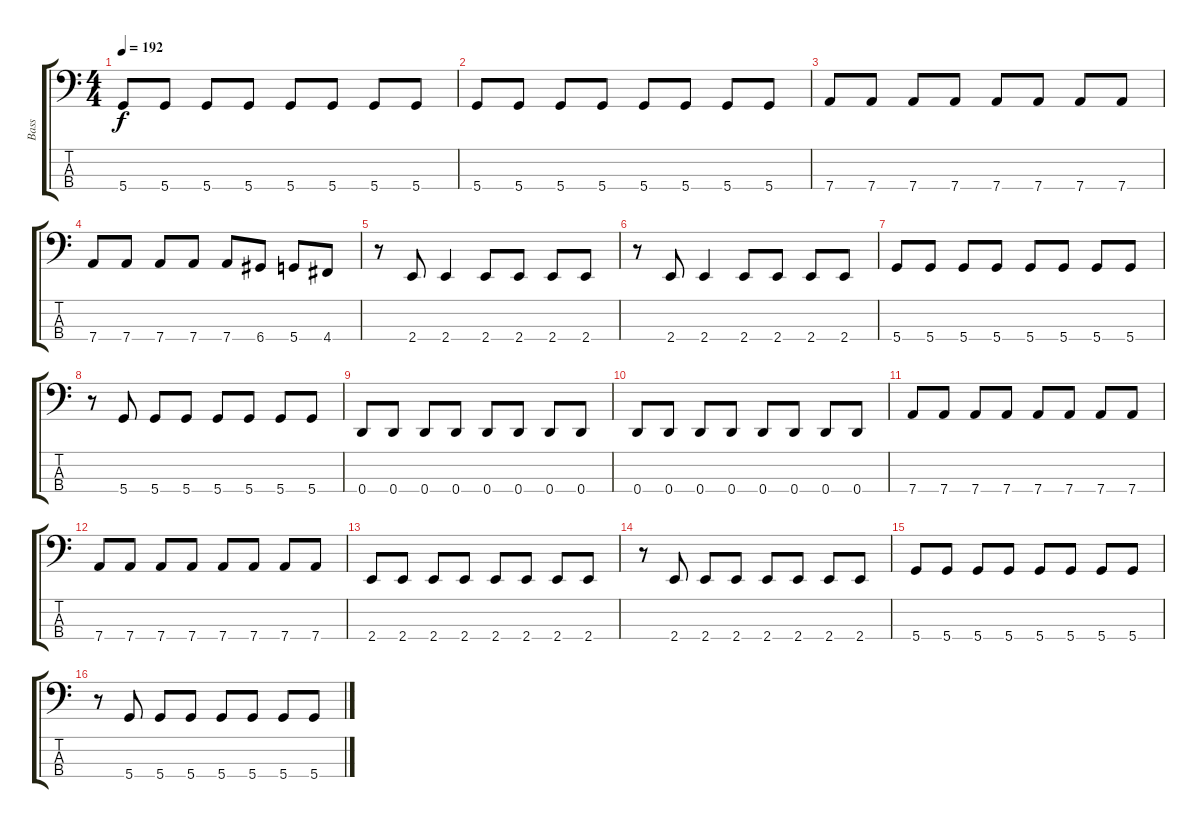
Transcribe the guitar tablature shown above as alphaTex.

\track ("Bass" "Bass") {instrument electricbassfinger}
\staff {score tabs}
\tuning (G2 D2 A1 D1) {hide}
\ts (4 4)
\tempo 192
\clef f4
\ks c
5.4.8{dy f} 5.4.8 5.4.8 5.4.8 5.4.8 5.4.8 5.4.8 5.4.8 |
5.4.8 5.4.8 5.4.8 5.4.8 5.4.8 5.4.8 5.4.8 5.4.8 |
7.4.8 7.4.8 7.4.8 7.4.8 7.4.8 7.4.8 7.4.8 7.4.8 |
7.4.8 7.4.8 7.4.8 7.4.8 7.4.8 6.4.8 5.4.8 4.4.8 |
r.8 2.4.8 2.4.4 2.4.8 2.4.8 2.4.8 2.4.8 |
r.8 2.4.8 2.4.4 2.4.8 2.4.8 2.4.8 2.4.8 |
5.4.8 5.4.8 5.4.8 5.4.8 5.4.8 5.4.8 5.4.8 5.4.8 |
r.8 5.4.8 5.4.8 5.4.8 5.4.8 5.4.8 5.4.8 5.4.8 |
0.4.8 0.4.8 0.4.8 0.4.8 0.4.8 0.4.8 0.4.8 0.4.8 |
0.4.8 0.4.8 0.4.8 0.4.8 0.4.8 0.4.8 0.4.8 0.4.8 |
7.4.8 7.4.8 7.4.8 7.4.8 7.4.8 7.4.8 7.4.8 7.4.8 |
7.4.8 7.4.8 7.4.8 7.4.8 7.4.8 7.4.8 7.4.8 7.4.8 |
2.4.8 2.4.8 2.4.8 2.4.8 2.4.8 2.4.8 2.4.8 2.4.8 |
r.8 2.4.8 2.4.8 2.4.8 2.4.8 2.4.8 2.4.8 2.4.8 |
5.4.8 5.4.8 5.4.8 5.4.8 5.4.8 5.4.8 5.4.8 5.4.8 |
r.8 5.4.8 5.4.8 5.4.8 5.4.8 5.4.8 5.4.8 5.4.8
